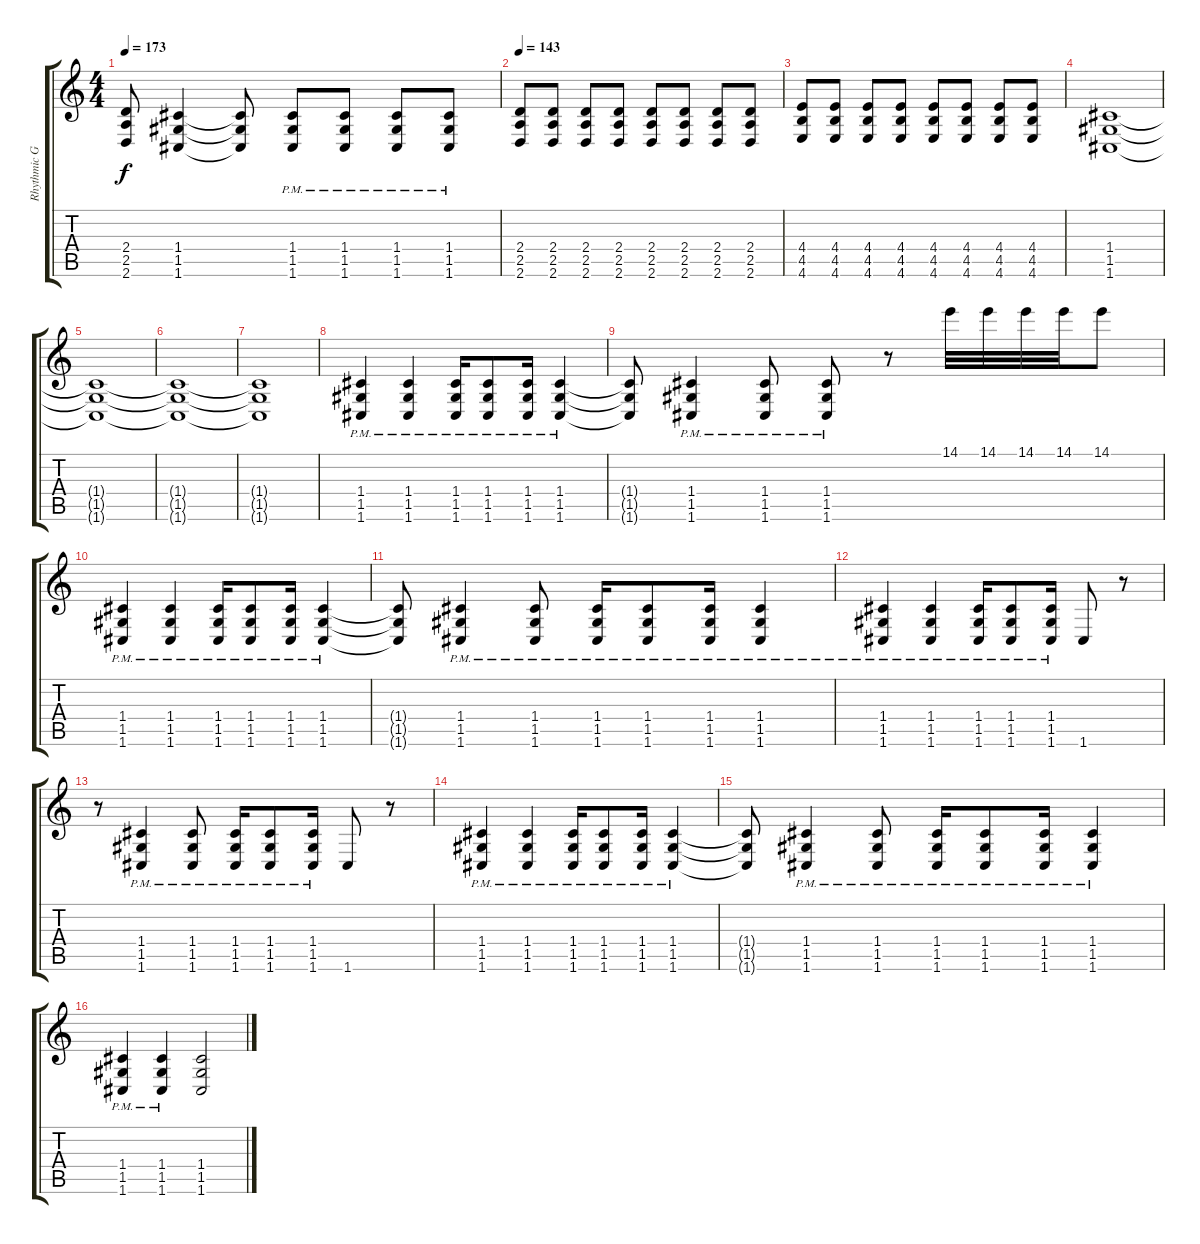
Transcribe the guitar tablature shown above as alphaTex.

\track ("Rhythmic Guitar" "Rhythmic G") {instrument distortionguitar}
\staff {score tabs}
\tuning (D4 A3 F3 C3 G2 C2) {hide}
\ts (4 4)
\tempo 173
\clef g2
\ks c
(2.4{t} 2.5{t} 2.6{t}).8{dy f} (1.4 1.5 1.6).4 (1.4{t} 1.5{t} 1.6{t}).8 (1.4{pm} 1.5{pm} 1.6{pm}).8 (1.4{pm} 1.5{pm} 1.6{pm}).8 (1.4{pm} 1.5{pm} 1.6{pm}).8 (1.4{pm} 1.5{pm} 1.6{pm}).8 |
\tempo 143
(2.4 2.5 2.6).8 (2.4 2.5 2.6).8 (2.4 2.5 2.6).8 (2.4 2.5 2.6).8 (2.4 2.5 2.6).8 (2.4 2.5 2.6).8 (2.4 2.5 2.6).8 (2.4 2.5 2.6).8 |
(4.4 4.5 4.6).8 (4.4 4.5 4.6).8 (4.4 4.5 4.6).8 (4.4 4.5 4.6).8 (4.4 4.5 4.6).8 (4.4 4.5 4.6).8 (4.4 4.5 4.6).8 (4.4 4.5 4.6).8 |
(1.4 1.5 1.6).1 |
(1.4{t} 1.5{t} 1.6{t}).1 |
(1.4{t} 1.5{t} 1.6{t}).1 |
(1.4{t} 1.5{t} 1.6{t}).1 |
(1.4{pm} 1.5{pm} 1.6{pm}).4 (1.4{pm} 1.5{pm} 1.6{pm}).4 (1.4{pm} 1.5{pm} 1.6{pm}).16 (1.4{pm} 1.5{pm} 1.6{pm}).8 (1.4{pm} 1.5{pm} 1.6{pm}).16 (1.4{pm} 1.5{pm} 1.6{pm}).4 |
(1.4{t} 1.5{t} 1.6{t}).8 (1.4{pm} 1.5{pm} 1.6{pm}).4 (1.4{pm} 1.5{pm} 1.6{pm}).8 (1.4{pm} 1.5{pm} 1.6{pm}).8 r.8 14.1.32 14.1.32 14.1.32 14.1.32 14.1.8 |
(1.4{pm} 1.5{pm} 1.6{pm}).4 (1.4{pm} 1.5{pm} 1.6{pm}).4 (1.4{pm} 1.5{pm} 1.6{pm}).16 (1.4{pm} 1.5{pm} 1.6{pm}).8 (1.4{pm} 1.5{pm} 1.6{pm}).16 (1.4{pm} 1.5{pm} 1.6{pm}).4 |
(1.4{t} 1.5{t} 1.6{t}).8 (1.4{pm} 1.5{pm} 1.6{pm}).4 (1.4{pm} 1.5{pm} 1.6{pm}).8 (1.4{pm} 1.5{pm} 1.6{pm}).16 (1.4{pm} 1.5{pm} 1.6{pm}).8 (1.4{pm} 1.5{pm} 1.6{pm}).16 (1.4{pm} 1.5{pm} 1.6{pm}).4 |
(1.4{pm} 1.5{pm} 1.6{pm}).4 (1.4{pm} 1.5{pm} 1.6{pm}).4 (1.4{pm} 1.5{pm} 1.6{pm}).16 (1.4{pm} 1.5{pm} 1.6{pm}).8 (1.4{pm} 1.5{pm} 1.6{pm}).16 1.6.8 r.8 |
r.8 (1.4{pm} 1.5{pm} 1.6{pm}).4 (1.4{pm} 1.5{pm} 1.6{pm}).8 (1.4{pm} 1.5{pm} 1.6{pm}).16 (1.4{pm} 1.5{pm} 1.6{pm}).8 (1.4{pm} 1.5{pm} 1.6{pm}).16 1.6.8 r.8 |
(1.4{pm} 1.5{pm} 1.6{pm}).4 (1.4{pm} 1.5{pm} 1.6{pm}).4 (1.4{pm} 1.5{pm} 1.6{pm}).16 (1.4{pm} 1.5{pm} 1.6{pm}).8 (1.4{pm} 1.5{pm} 1.6{pm}).16 (1.4{pm} 1.5{pm} 1.6{pm}).4 |
(1.4{t} 1.5{t} 1.6{t}).8 (1.4{pm} 1.5{pm} 1.6{pm}).4 (1.4{pm} 1.5{pm} 1.6{pm}).8 (1.4{pm} 1.5{pm} 1.6{pm}).16 (1.4{pm} 1.5{pm} 1.6{pm}).8 (1.4{pm} 1.5{pm} 1.6{pm}).16 (1.4{pm} 1.5{pm} 1.6{pm}).4 |
(1.4{pm} 1.5{pm} 1.6{pm}).4 (1.4{pm} 1.5{pm} 1.6{pm}).4 (1.4 1.5 1.6).2
